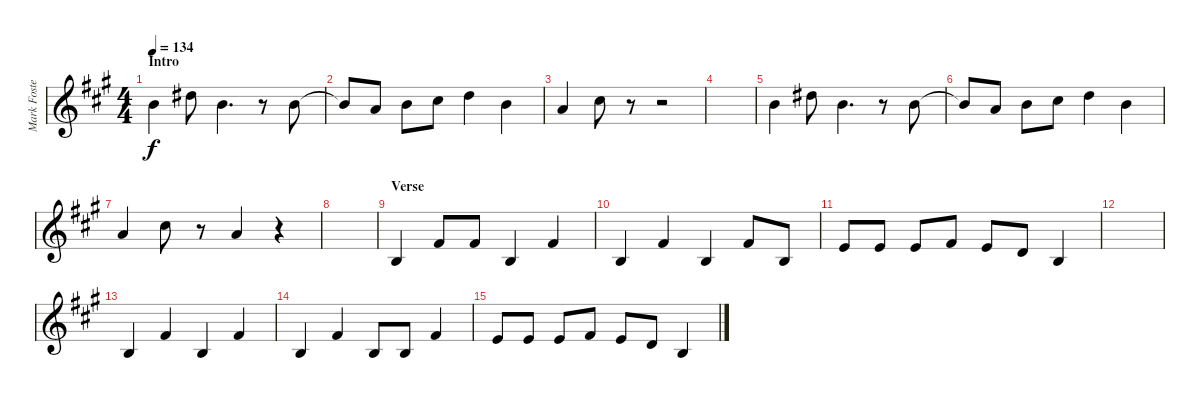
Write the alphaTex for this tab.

\track ("Mark Foster Vocal" "Mark Foste") {instrument voiceoohs}
\staff {score}
\tuning (E4 B3 G3 D3 A2 E2 B1) {hide}
\ts (4 4)
\section ("" "Intro")
\tempo 134
\clef g2
\ks a
7.1.4{dy f instrument voiceoohs} 11.1.8 7.1.4{d} r.8 7.1.8 |
7.1{t}.8 5.1.8 7.1.8 9.1.8 10.1.4 7.1.4 |
5.1.4 9.1.8 r.8 r.2 |
|
7.1.4 11.1.8 7.1.4{d} r.8 7.1.8 |
7.1{t}.8 5.1.8 7.1.8 9.1.8 10.1.4 7.1.4 |
5.1.4 9.1.8 r.8 5.1.4 r.4 |
|
\section ("" "Verse")
0.2.4 2.1.8 2.1.8 0.2.4 2.1.4 |
0.2.4 2.1.4 0.2.4 2.1.8 0.2.8 |
0.1.8 0.1.8 0.1.8 2.1.8 0.1.8 3.2.8 0.2.4 |
|
0.2.4 2.1.4 0.2.4 2.1.4 |
0.2.4 2.1.4 0.2.8 0.2.8 2.1.4 |
0.1.8 0.1.8 0.1.8 2.1.8 0.1.8 3.2.8 0.2.4
